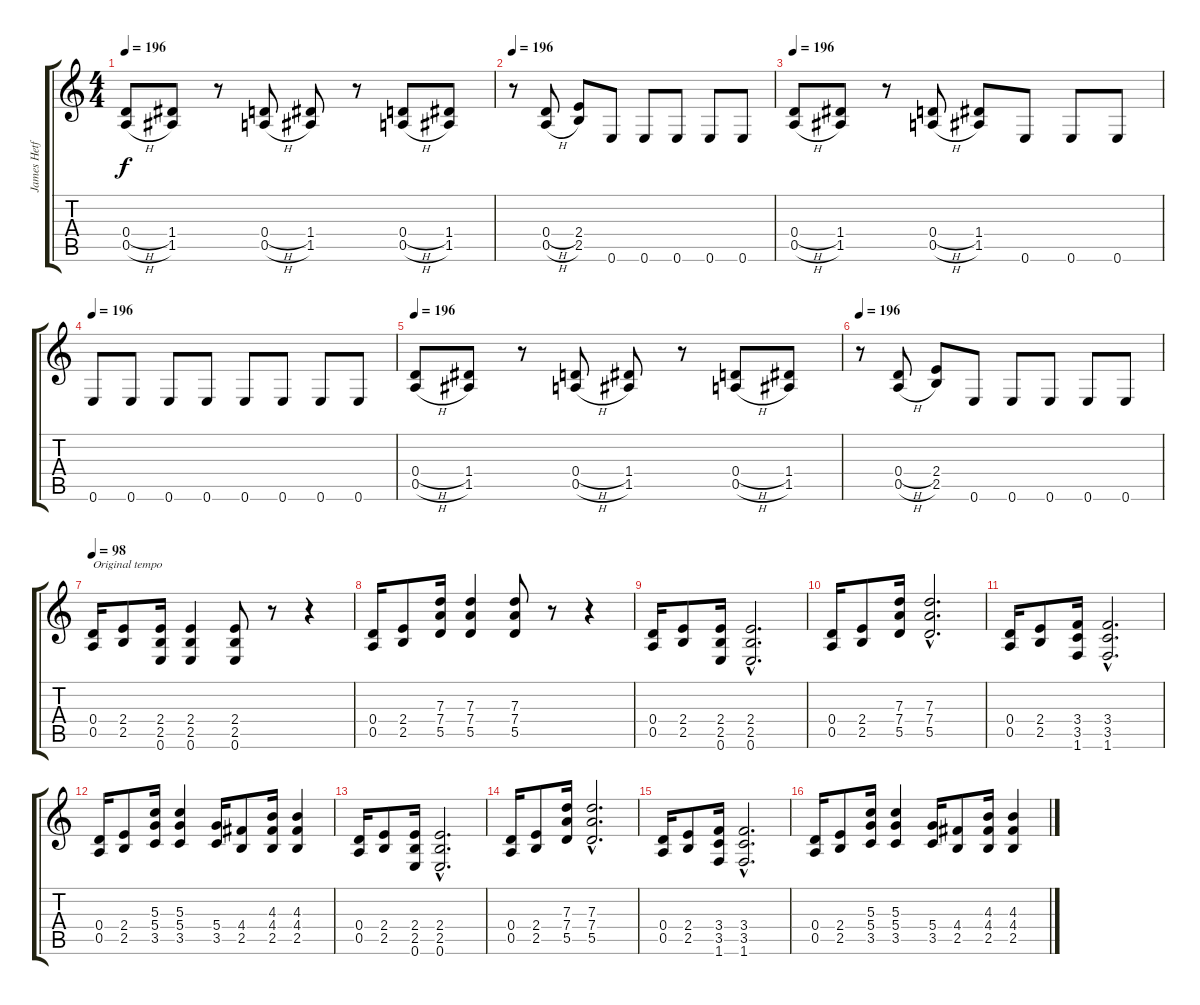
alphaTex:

\track ("James Hetfield" "James Hetf") {instrument distortionguitar}
\staff {score tabs}
\tuning (E4 B3 G3 D3 A2 E2) {hide}
\ts (4 4)
\tempo 196
\clef g2
\ks c
(0.4{h} 0.5{h}).8{dy f} (1.4 1.5).8 r.8 (0.4{h} 0.5{h}).8 (1.4 1.5).8 r.8 (0.4{h} 0.5{h}).8 (1.4 1.5).8 |
\tempo 196
r.8 (0.4{h} 0.5{h}).8 (2.4 2.5).8 0.6.8 0.6.8 0.6.8 0.6.8 0.6.8 |
\tempo 196
(0.4{h} 0.5{h}).8 (1.4 1.5).8 r.8 (0.4{h} 0.5{h}).8 (1.4 1.5).8 0.6.8 0.6.8 0.6.8 |
\tempo 196
0.6.8{instrument distortionguitar} 0.6.8 0.6.8 0.6.8 0.6.8 0.6.8 0.6.8 0.6.8 |
\tempo 196
(0.4{h} 0.5{h}).8 (1.4 1.5).8 r.8 (0.4{h} 0.5{h}).8 (1.4 1.5).8 r.8 (0.4{h} 0.5{h}).8 (1.4 1.5).8 |
\tempo 196
r.8 (0.4{h} 0.5{h}).8 (2.4 2.5).8 0.6.8 0.6.8 0.6.8 0.6.8 0.6.8 |
\tempo 98
(0.4 0.5).16{txt "Original tempo" instrument distortionguitar} (2.4 2.5).8 (2.4 2.5 0.6).16 (2.4 2.5 0.6).4 (2.4 2.5 0.6).8 r.8 r.4 |
(0.4 0.5).16{instrument distortionguitar} (2.4 2.5).8 (7.3 7.4 5.5).16 (7.3 7.4 5.5).4 (7.3 7.4 5.5).8 r.8 r.4 |
(0.4 0.5).16 (2.4 2.5).8 (2.4 2.5 0.6).16 (2.4{hac} 2.5{hac} 0.6{hac}).2{d} |
(0.4 0.5).16 (2.4 2.5).8 (7.3 7.4 5.5).16 (7.3{hac} 7.4{hac} 5.5{hac}).2{d} |
(0.4 0.5).16 (2.4 2.5).8 (3.4 3.5 1.6).16 (3.4{hac} 3.5{hac} 1.6{hac}).2{d} |
(0.4 0.5).16 (2.4 2.5).8 (5.3 5.4 3.5).16 (5.3 5.4 3.5).4 (5.4 3.5).16 (4.4 2.5).8 (4.3 4.4 2.5).16 (4.3 4.4 2.5).4 |
(0.4 0.5).16{instrument distortionguitar} (2.4 2.5).8 (2.4 2.5 0.6).16 (2.4{hac} 2.5{hac} 0.6{hac}).2{d} |
(0.4 0.5).16 (2.4 2.5).8 (7.3 7.4 5.5).16 (7.3{hac} 7.4{hac} 5.5{hac}).2{d} |
(0.4 0.5).16 (2.4 2.5).8 (3.4 3.5 1.6).16 (3.4{hac} 3.5{hac} 1.6{hac}).2{d} |
(0.4 0.5).16 (2.4 2.5).8 (5.3 5.4 3.5).16 (5.3 5.4 3.5).4 (5.4 3.5).16 (4.4 2.5).8 (4.3 4.4 2.5).16 (4.3 4.4 2.5).4
